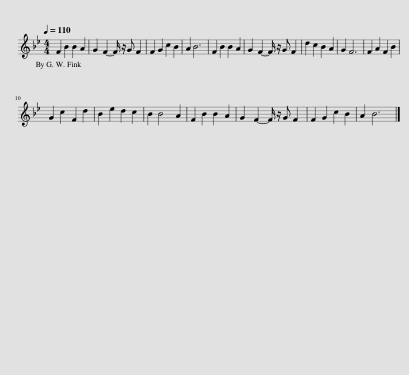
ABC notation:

X:1
L:1/8
Q:1/4=110
M:4/4
I:linebreak $
K:Bb
V:1 treble
V:1
 F2 B2 B2 A2 | G2 F2- F/ z/ G F2 | F2 G2 c2 B2 | A2 B6 | F2 B2 B2 A2 | %5
 G2 F2- F/ z/ G F2 | d2 c2 B2 A2 | G2 F6 | F2 A2 F2 B2 |$ G2 c2 F2 d2 | %10
 B2 e2 d2 c2 | B2 B4 A2 | F2 B2 B2 A2 | G2 F2- F/ z/ G F2 | F2 G2 c2 B2 | %15
 A2 B6 |] %16
